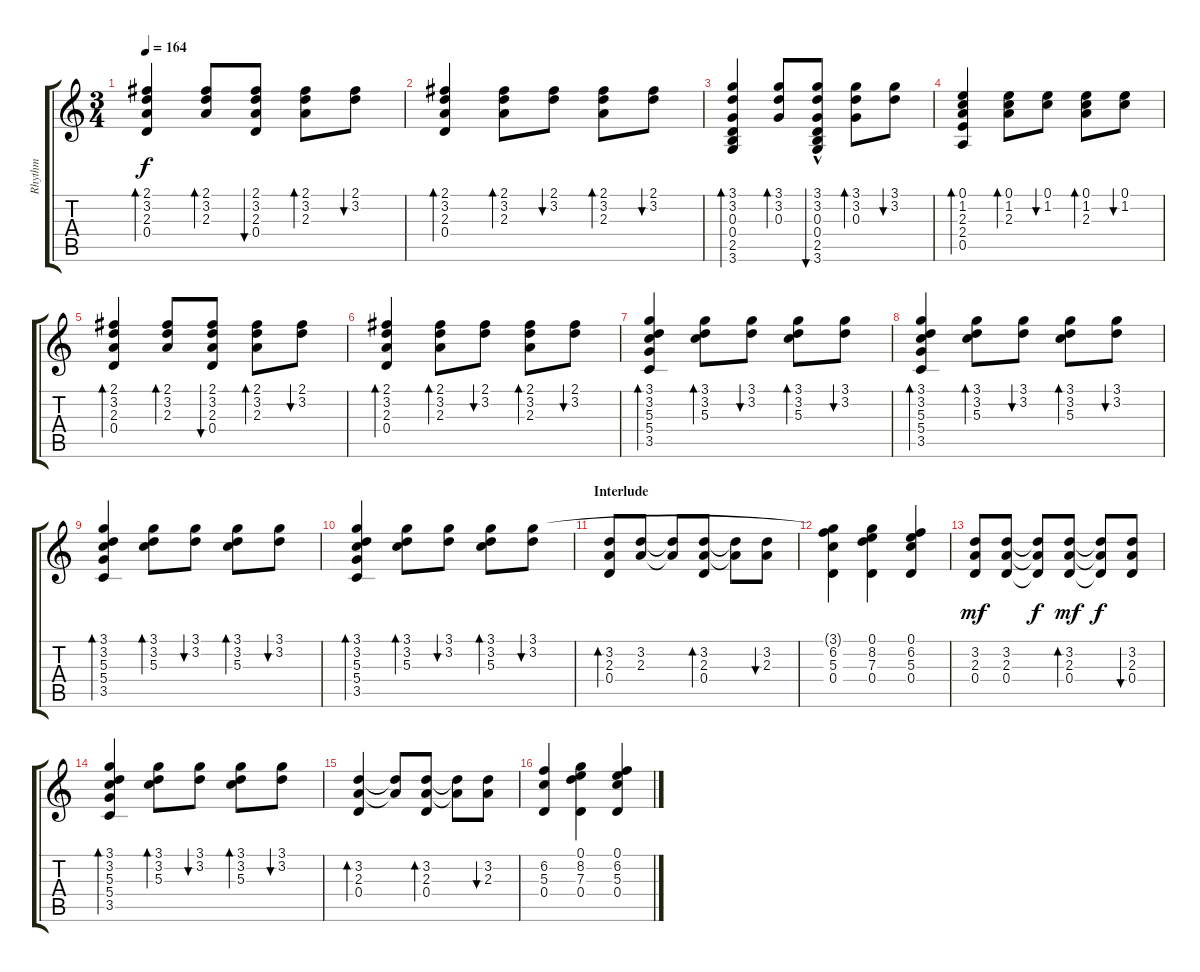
\track ("Rhythm" "Rhythm") {instrument acousticguitarsteel}
\staff {score tabs}
\tuning (E4 B3 G3 D3 A2 E2) {hide}
\ts (3 4)
\tempo 164
\clef g2
\ks c
(2.1 3.2 2.3 0.4).4{bd 60 dy f} (2.1 3.2 2.3).8{bd 30} (2.1 3.2 2.3 0.4).8{bu 60} (2.1 3.2 2.3).8{bd 30} (2.1 3.2).8{bu 60} |
(2.1 3.2 2.3 0.4).4{bd 60} (2.1 3.2 2.3).8{bd 30} (2.1 3.2).8{bu 60} (2.1 3.2 2.3).8{bd 30} (2.1 3.2).8{bu 60} |
(3.1 3.2 0.3 0.4 2.5 3.6).4{bd 60} (3.1 3.2 0.3).8{bd 30} (3.1{hac} 3.2 0.3 0.4 2.5 3.6).8{bu 60} (3.1 3.2 0.3).8{bd 30} (3.1 3.2).8{bu 60} |
(0.1 1.2 2.3 2.4 0.5).4{bd 60} (0.1 1.2 2.3).8{bd 30} (0.1 1.2).8{bu 60} (0.1 1.2 2.3).8{bd 30} (0.1 1.2).8{bu 60} |
(2.1 3.2 2.3 0.4).4{bd 60} (2.1 3.2 2.3).8{bd 30} (2.1 3.2 2.3 0.4).8{bu 60} (2.1 3.2 2.3).8{bd 30} (2.1 3.2).8{bu 60} |
(2.1 3.2 2.3 0.4).4{bd 60} (2.1 3.2 2.3).8{bd 30} (2.1 3.2).8{bu 60} (2.1 3.2 2.3).8{bd 30} (2.1 3.2).8{bu 60} |
(3.1 3.2 5.3 5.4 3.5).4{bd 60} (3.1 3.2 5.3).8{bd 30} (3.1 3.2).8{bu 60} (3.1 3.2 5.3).8{bd 30} (3.1 3.2).8{bu 60} |
(3.1 3.2 5.3 5.4 3.5).4{bd 60} (3.1 3.2 5.3).8{bd 30} (3.1 3.2).8{bu 60} (3.1 3.2 5.3).8{bd 30} (3.1 3.2).8{bu 60} |
(3.1 3.2 5.3 5.4 3.5).4{bd 60} (3.1 3.2 5.3).8{bd 30} (3.1 3.2).8{bu 60} (3.1 3.2 5.3).8{bd 30} (3.1 3.2).8{bu 60} |
(3.1 3.2 5.3 5.4 3.5).4{bd 60} (3.1 3.2 5.3).8{bd 30} (3.1 3.2).8{bu 60} (3.1 3.2 5.3).8{bd 30} (3.1 3.2).8{bu 60} |
\section ("" "Interlude")
(3.2 2.3 0.4).8{bd 60} (3.2 2.3).8 (3.2{t} 2.3{t}).8 (3.2 2.3 0.4).8{bd 60} (3.2{t} 2.3{t}).8 (3.2 2.3).8{bu 60} |
(3.1{t} 6.2 5.3 0.4).4 (0.1 8.2 7.3 0.4).4 (0.1 6.2 5.3 0.4).4 |
(3.2 2.3 0.4).8{dy mf} (3.2 2.3 0.4).8 (3.2{t} 2.3{t} 0.4{t}).8{dy f} (3.2 2.3 0.4).8{bd 60 dy mf} (3.2{t} 2.3{t} 0.4{t}).8{dy f} (3.2 2.3 0.4).8{bu 60} |
(3.1 3.2 5.3 5.4 3.5).4{bd 60} (3.1 3.2 5.3).8{bd 30} (3.1 3.2).8{bu 60} (3.1 3.2 5.3).8{bd 30} (3.1 3.2).8{bu 60} |
(3.2 2.3 0.4).4{bd 60} (3.2{t} 2.3{t}).8 (3.2 2.3 0.4).8{bd 60} (3.2{t} 2.3{t}).8 (3.2 2.3).8{bu 60} |
(6.2 5.3 0.4).4 (0.1 8.2 7.3 0.4).4 (0.1 6.2 5.3 0.4).4
